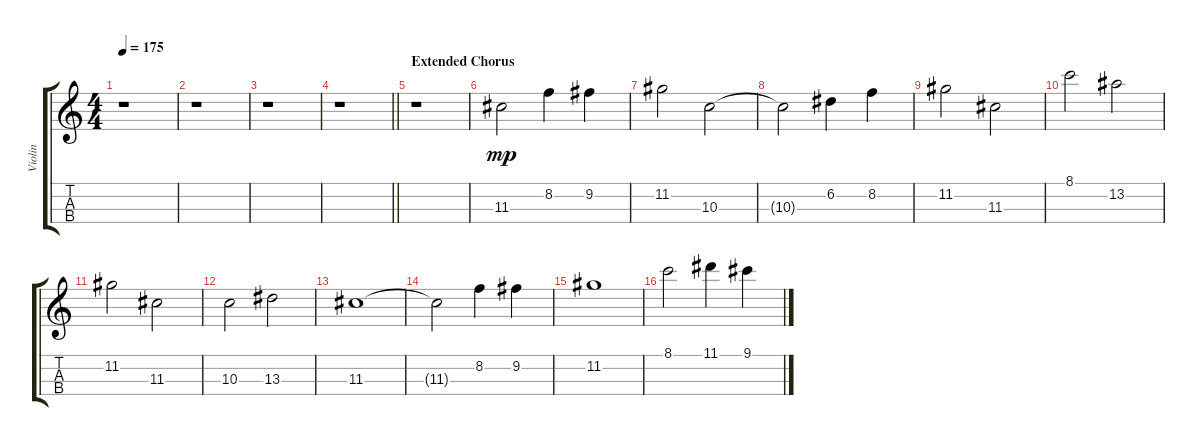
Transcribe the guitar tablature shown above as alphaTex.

\track ("Violin" "Violin") {instrument violin}
\staff {score tabs}
\tuning (E5 A4 D4 G3) {hide}
\ts (4 4)
\tempo 175
\clef g2
\ks c
r.1{dy mp} |
r.1 |
r.1 |
\barLineRight lightlight
r.1 |
\section ("" "Extended Chorus")
r.1 |
11.3.2 8.2.4 9.2.4 |
11.2.2 10.3.2 |
10.3{t}.2 6.2.4 8.2.4 |
11.2.2 11.3.2 |
8.1.2 13.2.2 |
11.2.2 11.3.2 |
10.3.2 13.3.2 |
11.3.1 |
11.3{t}.2 8.2.4 9.2.4 |
11.2.1 |
8.1.2 11.1.4 9.1.4
